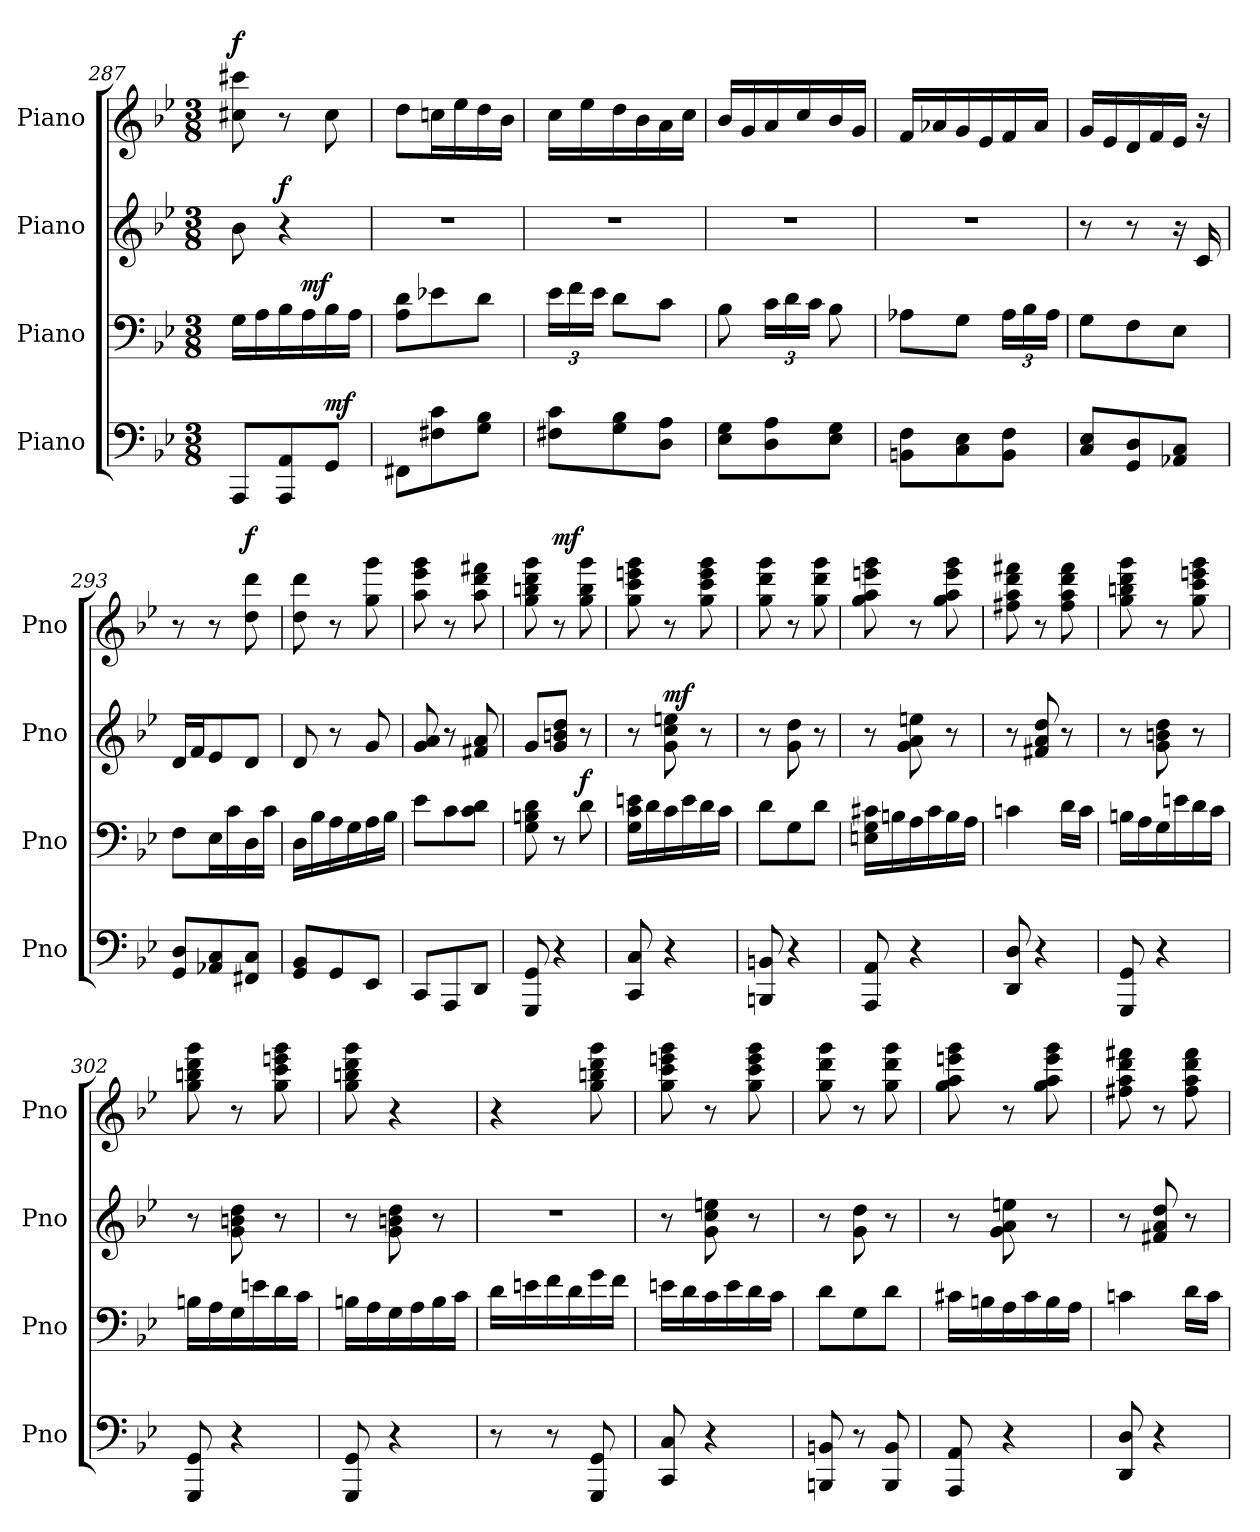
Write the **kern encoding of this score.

**kern	**dynam	**kern	**dynam	**kern	**dynam	**kern	**dynam
*part4	*part4	*part3	*part3	*part2	*part2	*part1	*part1
*staff4	*staff4	*staff3	*staff3	*staff2	*staff2	*staff1	*staff1
*I"Piano	*	*I"Piano	*	*I"Piano	*	*I"Piano	*
*I'Pno	*	*I'Pno	*	*I'Pno	*	*I'Pno	*
!!LO:PB:g=z
*clefF4	*	*clefF4	*	*clefG2	*	*clefG2	*
*k[b-e-]	*	*k[b-e-]	*	*k[b-e-]	*	*k[b-e-]	*
*B-:	*	*B-:	*	*B-:	*	*B-:	*
*M3/8	*	*M3/8	*	*M3/8	*	*M3/8	*
=287	=287	=287	=287	=287	=287	=287	=287
!	!	!	!	!	!	!	!LO:DY:a
8AAA/L	.	16G\LL	.	8b-\	.	8cc#X\ 8ccc#X\	f
.	.	16A\	.	.	.	.	.
!	!	!	!	!	!LO:DY:a	!	!
8AAA/ 8AA/	.	16B-\	.	4r	f	8r	.
!	!	!	!LO:DY:a	!	!	!	!
.	.	16A\	mf	.	.	.	.
!	!LO:DY:a	!	!	!	!	!	!
8GG/J	mf	16B-\	.	.	.	8cc#\	.
.	.	16A\JJ	.	.	.	.	.
=288	=288	=288	=288	=288	=288	=288	=288
8FF#X\L	.	8A\ 8d\L	.	4.r	.	8dd\L	.
8F#X\ 8c\	.	8e-X\	.	.	.	16ccn\L	.
.	.	.	.	.	.	16ee-\	.
8G\ 8B-\J	.	8d\J	.	.	.	16dd\	.
.	.	.	.	.	.	16b-\JJ	.
!!LO:PB:g=z
=289	=289	=289	=289	=289	=289	=289	=289
*	*	*Xbrackettup	*	*	*	*	*
8F#X\ 8c\L	.	24e-\LL	.	4.r	.	16cc\LL	.
.	.	24f\	.	.	.	.	.
.	.	.	.	.	.	16ee-\	.
.	.	24e-\JJ	.	.	.	.	.
8G\ 8B-\	.	8d\L	.	.	.	16dd\	.
.	.	.	.	.	.	16b-\	.
8D\ 8A\J	.	8c\J	.	.	.	16a\	.
.	.	.	.	.	.	16cc\JJ	.
=290	=290	=290	=290	=290	=290	=290	=290
8E-\ 8G\L	.	8B-\	.	4.r	.	16b-/LL	.
.	.	.	.	.	.	16g/	.
8D\ 8A\	.	24c\LL	.	.	.	16a/	.
.	.	24d\	.	.	.	.	.
.	.	.	.	.	.	16cc/	.
.	.	24c\JJ	.	.	.	.	.
8E-\ 8G\J	.	8B-\	.	.	.	16b-/	.
.	.	.	.	.	.	16g/JJ	.
=291	=291	=291	=291	=291	=291	=291	=291
8BBn\ 8F\L	.	8A-X\L	.	4.r	.	16f/LL	.
.	.	.	.	.	.	16a-X/	.
8C\ 8E-\	.	8G\J	.	.	.	16g/	.
.	.	.	.	.	.	16e-/	.
8BB\ 8F\J	.	24A-\LL	.	.	.	16f/	.
.	.	24B-\	.	.	.	.	.
.	.	.	.	.	.	16a-/JJ	.
.	.	24A-\JJ	.	.	.	.	.
=292	=292	=292	=292	=292	=292	=292	=292
8C/ 8E-/L	.	8G\L	.	8r	.	16g/LL	.
.	.	.	.	.	.	16e-/	.
8GG/ 8D/	.	8F\	.	8r	.	16d/	.
.	.	.	.	.	.	16f/	.
8AA-X/ 8C/J	.	8E-\J	.	16r	.	16e-/JJ	.
.	.	.	.	16c/	.	16r	.
!!LO:PB:g=z
=293	=293	=293	=293	=293	=293	=293	=293
8GG/ 8D/L	.	8F\L	.	16d/LL	.	8r	.
.	.	.	.	16f/J	.	.	.
8AA-X/ 8C/	.	16E-\L	.	8e-/	.	8r	.
.	.	16c\	.	.	.	.	.
!	!	!	!	!	!	!	!LO:DY:a
8FF#X/ 8C/J	.	16D\	.	8d/J	.	8dd\ 8ddd\	f
.	.	16c\JJ	.	.	.	.	.
=294	=294	=294	=294	=294	=294	=294	=294
8GG/ 8BB-/L	.	16D\LL	.	8d/	.	8dd\ 8ddd\	.
.	.	16B-\	.	.	.	.	.
8GG/	.	16A\	.	8r	.	8r	.
.	.	16G\	.	.	.	.	.
8EE-/J	.	16A\	.	8g/	.	8gg\ 8ggg\	.
.	.	16B-\JJ	.	.	.	.	.
!!LO:PB:g=z
=295	=295	=295	=295	=295	=295	=295	=295
8CC/L	.	8e-\L	.	8g/ 8a/	.	8aa\ 8eee-\ 8ggg\	.
8AAA/	.	8c\	.	8r	.	8r	.
8DD/J	.	8c\ 8d\J	.	8f#X/ 8a/	.	8aa\ 8ddd\ 8fff#X\	.
=296	=296	=296	=296	=296	=296	=296	=296
8GGG/ 8GG/	.	8G\ 8Bn\ 8d\	.	8g/L	.	8gg\ 8bbn\ 8ddd\ 8ggg\	.
!	!	!	!	!	!	!	!LO:DY:a
4r	.	8r	.	8g/ 8bn/ 8dd/J	.	8r	mf
!	!	!	!LO:DY:a	!	!	!	!
.	.	8d\	f	8r	.	8gg\ 8bb\ 8ggg\	.
=297	=297	=297	=297	=297	=297	=297	=297
8CC/ 8C/	.	16G\ 16c\ 16en\LL	.	8r	.	8gg\ 8ccc\ 8eeen\ 8ggg\	.
.	.	16d\	.	.	.	.	.
!	!	!	!	!	!LO:DY:a	!	!
4r	.	16c\	.	8g\ 8cc\ 8een\	mf	8r	.
.	.	16e\	.	.	.	.	.
.	.	16d\	.	8r	.	8gg\ 8ccc\ 8eee\ 8ggg\	.
.	.	16c\JJ	.	.	.	.	.
=298	=298	=298	=298	=298	=298	=298	=298
8BBBn/ 8BBn/	.	8d\L	.	8r	.	8gg\ 8ddd\ 8ggg\	.
4r	.	8G\	.	8g\ 8dd\	.	8r	.
.	.	8d\J	.	8r	.	8gg\ 8ddd\ 8ggg\	.
=299	=299	=299	=299	=299	=299	=299	=299
8AAA/ 8AA/	.	16En\ 16G\ 16c#X\LL	.	8r	.	8gg\ 8aa\ 8eeen\ 8ggg\	.
.	.	16Bn\	.	.	.	.	.
4r	.	16A\	.	8g\ 8a\ 8een\	.	8r	.
.	.	16c#\	.	.	.	.	.
.	.	16B\	.	8r	.	8gg\ 8aa\ 8eee\ 8ggg\	.
.	.	16A\JJ	.	.	.	.	.
!!LO:PB:g=z
=300	=300	=300	=300	=300	=300	=300	=300
8DD/ 8D/	.	4cn\	.	8r	.	8ff#X\ 8aa\ 8ddd\ 8fff#X\	.
4r	.	.	.	8f#X/ 8a/ 8dd/	.	8r	.
.	.	16d\LL	.	8r	.	8ff#\ 8aa\ 8ddd\ 8fff#\	.
.	.	16c\JJ	.	.	.	.	.
=301	=301	=301	=301	=301	=301	=301	=301
8GGG/ 8GG/	.	16Bn\LL	.	8r	.	8gg\ 8bbn\ 8ddd\ 8ggg\	.
.	.	16A\	.	.	.	.	.
4r	.	16G\	.	8g\ 8bn\ 8dd\	.	8r	.
.	.	16en\	.	.	.	.	.
.	.	16d\	.	8r	.	8gg\ 8ccc\ 8eeen\ 8ggg\	.
.	.	16c\JJ	.	.	.	.	.
=302	=302	=302	=302	=302	=302	=302	=302
8GGG/ 8GG/	.	16Bn\LL	.	8r	.	8gg\ 8bbn\ 8ddd\ 8ggg\	.
.	.	16A\	.	.	.	.	.
4r	.	16G\	.	8g\ 8bn\ 8dd\	.	8r	.
.	.	16en\	.	.	.	.	.
.	.	16d\	.	8r	.	8gg\ 8ccc\ 8eeen\ 8ggg\	.
.	.	16c\JJ	.	.	.	.	.
=303	=303	=303	=303	=303	=303	=303	=303
8GGG/ 8GG/	.	16Bn\LL	.	8r	.	8gg\ 8bbn\ 8ddd\ 8ggg\	.
.	.	16A\	.	.	.	.	.
4r	.	16G\	.	8g\ 8bn\ 8dd\	.	4r	.
.	.	16A\	.	.	.	.	.
.	.	16B\	.	8r	.	.	.
.	.	16c\JJ	.	.	.	.	.
=304	=304	=304	=304	=304	=304	=304	=304
8r	.	16d\LL	.	4.r	.	4r	.
.	.	16en\	.	.	.	.	.
8r	.	16f\	.	.	.	.	.
.	.	16d\	.	.	.	.	.
8GGG/ 8GG/	.	16g\	.	.	.	8gg\ 8bbn\ 8ddd\ 8ggg\	.
.	.	16f\JJ	.	.	.	.	.
=305	=305	=305	=305	=305	=305	=305	=305
8CC/ 8C/	.	16en\LL	.	8r	.	8gg\ 8ccc\ 8eeen\ 8ggg\	.
.	.	16d\	.	.	.	.	.
4r	.	16c\	.	8g\ 8cc\ 8een\	.	8r	.
.	.	16e\	.	.	.	.	.
.	.	16d\	.	8r	.	8gg\ 8ccc\ 8eee\ 8ggg\	.
.	.	16c\JJ	.	.	.	.	.
=306	=306	=306	=306	=306	=306	=306	=306
8BBBn/ 8BBn/	.	8d\L	.	8r	.	8gg\ 8ddd\ 8ggg\	.
8r	.	8G\	.	8g\ 8dd\	.	8r	.
8BBB/ 8BB/	.	8d\J	.	8r	.	8gg\ 8ddd\ 8ggg\	.
=307	=307	=307	=307	=307	=307	=307	=307
8AAA/ 8AA/	.	16c#X\LL	.	8r	.	8gg\ 8aa\ 8eeen\ 8ggg\	.
.	.	16Bn\	.	.	.	.	.
4r	.	16A\	.	8g\ 8a\ 8een\	.	8r	.
.	.	16c#\	.	.	.	.	.
.	.	16B\	.	8r	.	8gg\ 8aa\ 8eee\ 8ggg\	.
.	.	16A\JJ	.	.	.	.	.
!!LO:PB:g=z
=308	=308	=308	=308	=308	=308	=308	=308
8DD/ 8D/	.	4cn\	.	8r	.	8ff#X\ 8aa\ 8ddd\ 8fff#X\	.
4r	.	.	.	8f#X/ 8a/ 8dd/	.	8r	.
.	.	16d\LL	.	8r	.	8ff#\ 8aa\ 8ddd\ 8fff#\	.
.	.	16c\JJ	.	.	.	.	.
=	=	=	=	=	=	=	=
*-	*-	*-	*-	*-	*-	*-	*-
